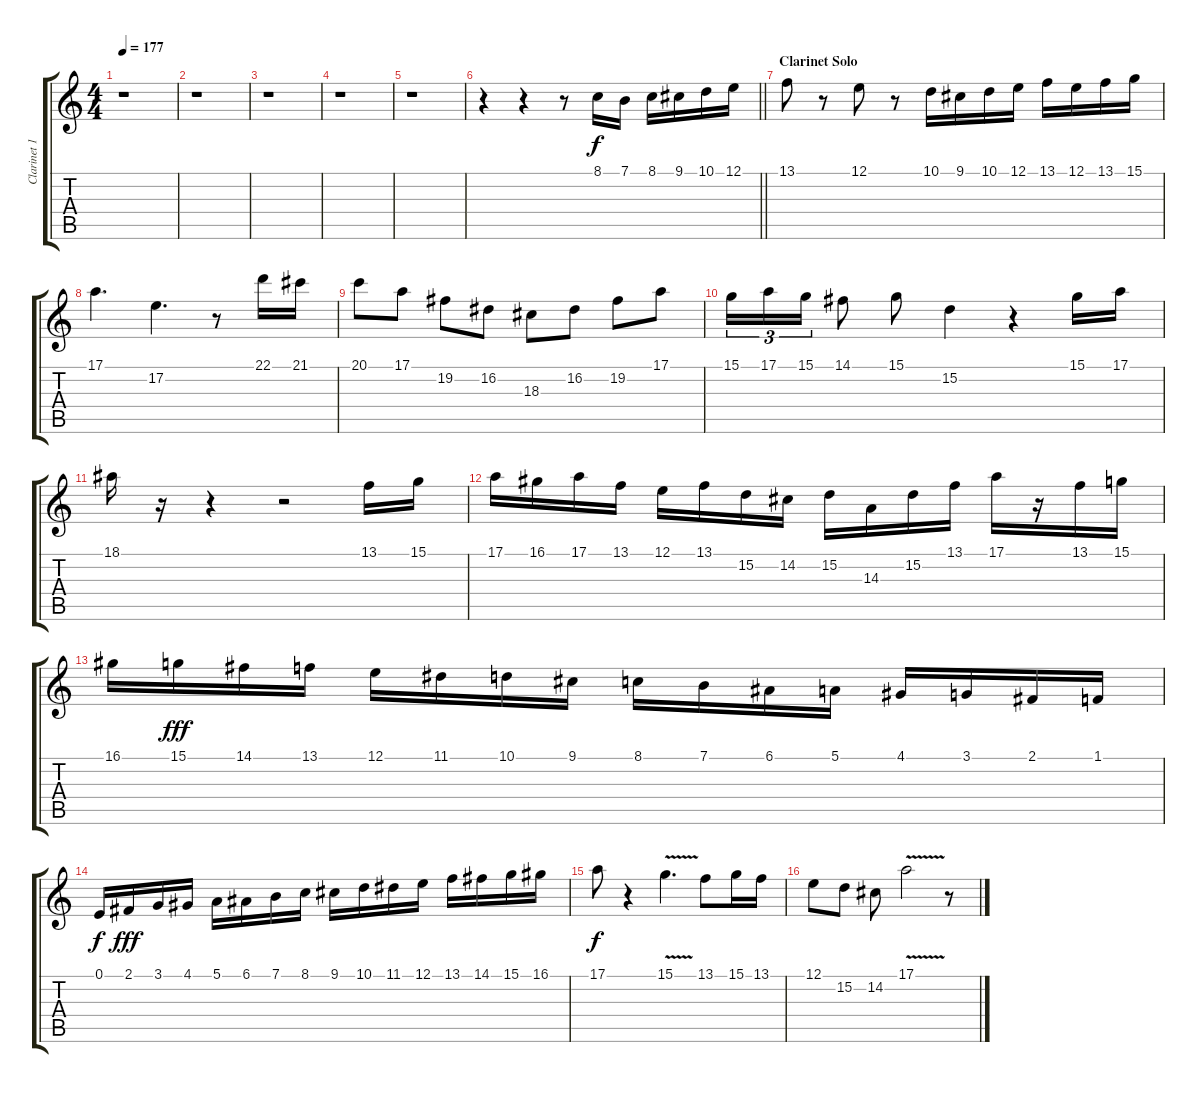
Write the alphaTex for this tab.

\track ("Clarinet 1" "Clarinet 1") {instrument clarinet}
\staff {score tabs}
\tuning (E4 B3 G3 D3 A2 E2) {hide}
\ts (4 4)
\tempo 177
\clef g2
\ks c
r.1{dy f} |
r.1 |
r.1 |
r.1 |
r.1 |
\barLineRight lightlight
r.4{volume 11 balance 8} r.4 r.8 8.1.16 7.1.16 8.1.16 9.1.16 10.1.16 12.1.16 |
\section ("" "Clarinet Solo")
13.1.8 r.8 12.1.8 r.8 10.1.16 9.1.16 10.1.16 12.1.16 13.1.16 12.1.16 13.1.16 15.1.16 |
17.1.4{d} 17.2.4{d} r.8 22.1.16 21.1.16 |
20.1.8 17.1.8 19.2.8 16.2.8 18.3.8 16.2.8 19.2.8 17.1.8 |
15.1.16{tu (3 2)} 17.1.16{tu (3 2)} 15.1.16{tu (3 2)} 14.1.8 15.1.8 15.2.4 r.4 15.1.16 17.1.16 |
18.1.16 r.16 r.4 r.2 13.1.16 15.1.16 |
17.1.16 16.1.16 17.1.16 13.1.16 12.1.16 13.1.16 15.2.16 14.2.16 15.2.16 14.3.16 15.2.16 13.1.16 17.1.16 r.16 13.1.16 15.1.16 |
16.1.16 15.1.16{dy fff} 14.1.16 13.1.16 12.1.16 11.1.16 10.1.16 9.1.16 8.1.16 7.1.16 6.1.16 5.1.16 4.1.16 3.1.16 2.1.16 1.1.16 |
0.1.16{dy f} 2.1.16{dy fff} 3.1.16 4.1.16 5.1.16 6.1.16 7.1.16 8.1.16 9.1.16 10.1.16 11.1.16 12.1.16 13.1.16 14.1.16 15.1.16 16.1.16 |
17.1.8{dy f} r.4 15.1{v}.4{d} 13.1.8 15.1.16 13.1.16 |
12.1.8 15.2.8 14.2.8 17.1{v}.2 r.8
